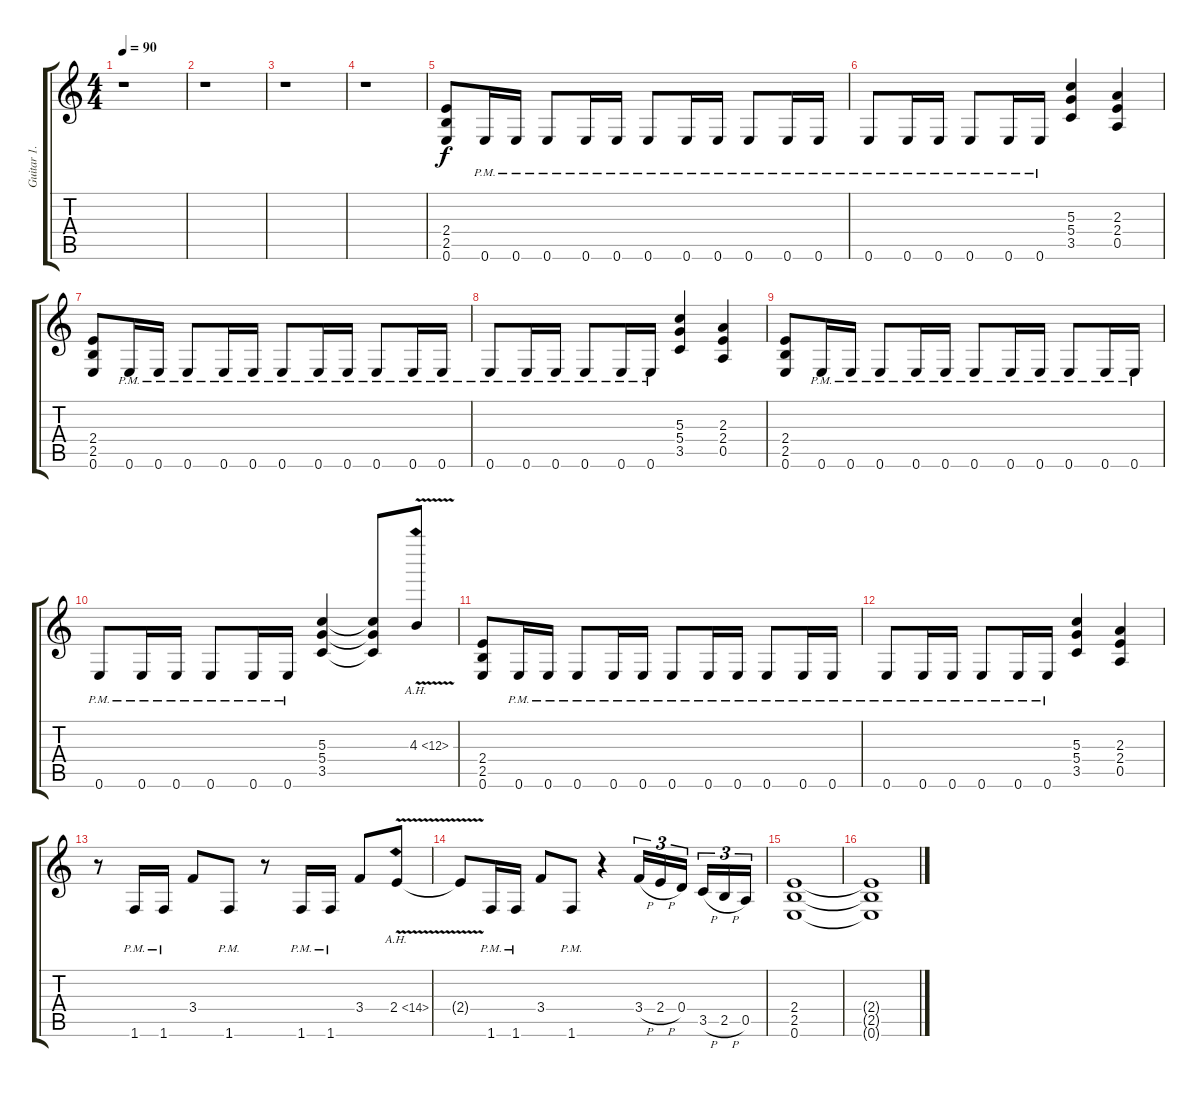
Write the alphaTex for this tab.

\track ("Guitar 1." "Guitar 1.") {instrument distortionguitar}
\staff {score tabs}
\tuning (E4 B3 G3 D3 A2 E2) {hide}
\ts (4 4)
\tempo 90
\clef g2
\ks c
r.1{dy f} |
r.1 |
r.1 |
r.1 |
(2.4 2.5 0.6).8 0.6{pm}.16 0.6{pm}.16 0.6{pm}.8 0.6{pm}.16 0.6{pm}.16 0.6{pm}.8 0.6{pm}.16 0.6{pm}.16 0.6{pm}.8 0.6{pm}.16 0.6{pm}.16 |
0.6{pm}.8 0.6{pm}.16 0.6{pm}.16 0.6{pm}.8 0.6{pm}.16 0.6{pm}.16 (5.3 5.4 3.5).4 (2.3 2.4 0.5).4 |
(2.4 2.5 0.6).8 0.6{pm}.16 0.6{pm}.16 0.6{pm}.8 0.6{pm}.16 0.6{pm}.16 0.6{pm}.8 0.6{pm}.16 0.6{pm}.16 0.6{pm}.8 0.6{pm}.16 0.6{pm}.16 |
0.6{pm}.8 0.6{pm}.16 0.6{pm}.16 0.6{pm}.8 0.6{pm}.16 0.6{pm}.16 (5.3 5.4 3.5).4 (2.3 2.4 0.5).4 |
(2.4 2.5 0.6).8 0.6{pm}.16 0.6{pm}.16 0.6{pm}.8 0.6{pm}.16 0.6{pm}.16 0.6{pm}.8 0.6{pm}.16 0.6{pm}.16 0.6{pm}.8 0.6{pm}.16 0.6{pm}.16 |
0.6{pm}.8 0.6{pm}.16 0.6{pm}.16 0.6{pm}.8 0.6{pm}.16 0.6{pm}.16 (5.3 5.4 3.5).4 (5.3{t} 5.4{t} 3.5{t}).8 4.3{ah 8 v}.8 |
(2.4 2.5 0.6).8 0.6{pm}.16 0.6{pm}.16 0.6{pm}.8 0.6{pm}.16 0.6{pm}.16 0.6{pm}.8 0.6{pm}.16 0.6{pm}.16 0.6{pm}.8 0.6{pm}.16 0.6{pm}.16 |
0.6{pm}.8 0.6{pm}.16 0.6{pm}.16 0.6{pm}.8 0.6{pm}.16 0.6{pm}.16 (5.3 5.4 3.5).4 (2.3 2.4 0.5).4 |
r.8{volume 16} 1.6{pm}.16 1.6{pm}.16 3.4.8 1.6{pm}.8 r.8 1.6{pm}.16 1.6{pm}.16 3.4.8 2.4{ah 12 v}.8 |
2.4{t}.8 1.6{pm}.16 1.6{pm}.16 3.4.8 1.6{pm}.8 r.4 3.4{h}.16{tu (3 2)} 2.4{h}.16{tu (3 2)} 0.4.16{tu (3 2) beam splitsecondary} 3.5{h}.16{tu (3 2)} 2.5{h}.16{tu (3 2)} 0.5.16{tu (3 2)} |
(2.4 2.5 0.6).1 |
(2.4{t} 2.5{t} 0.6{t}).1
